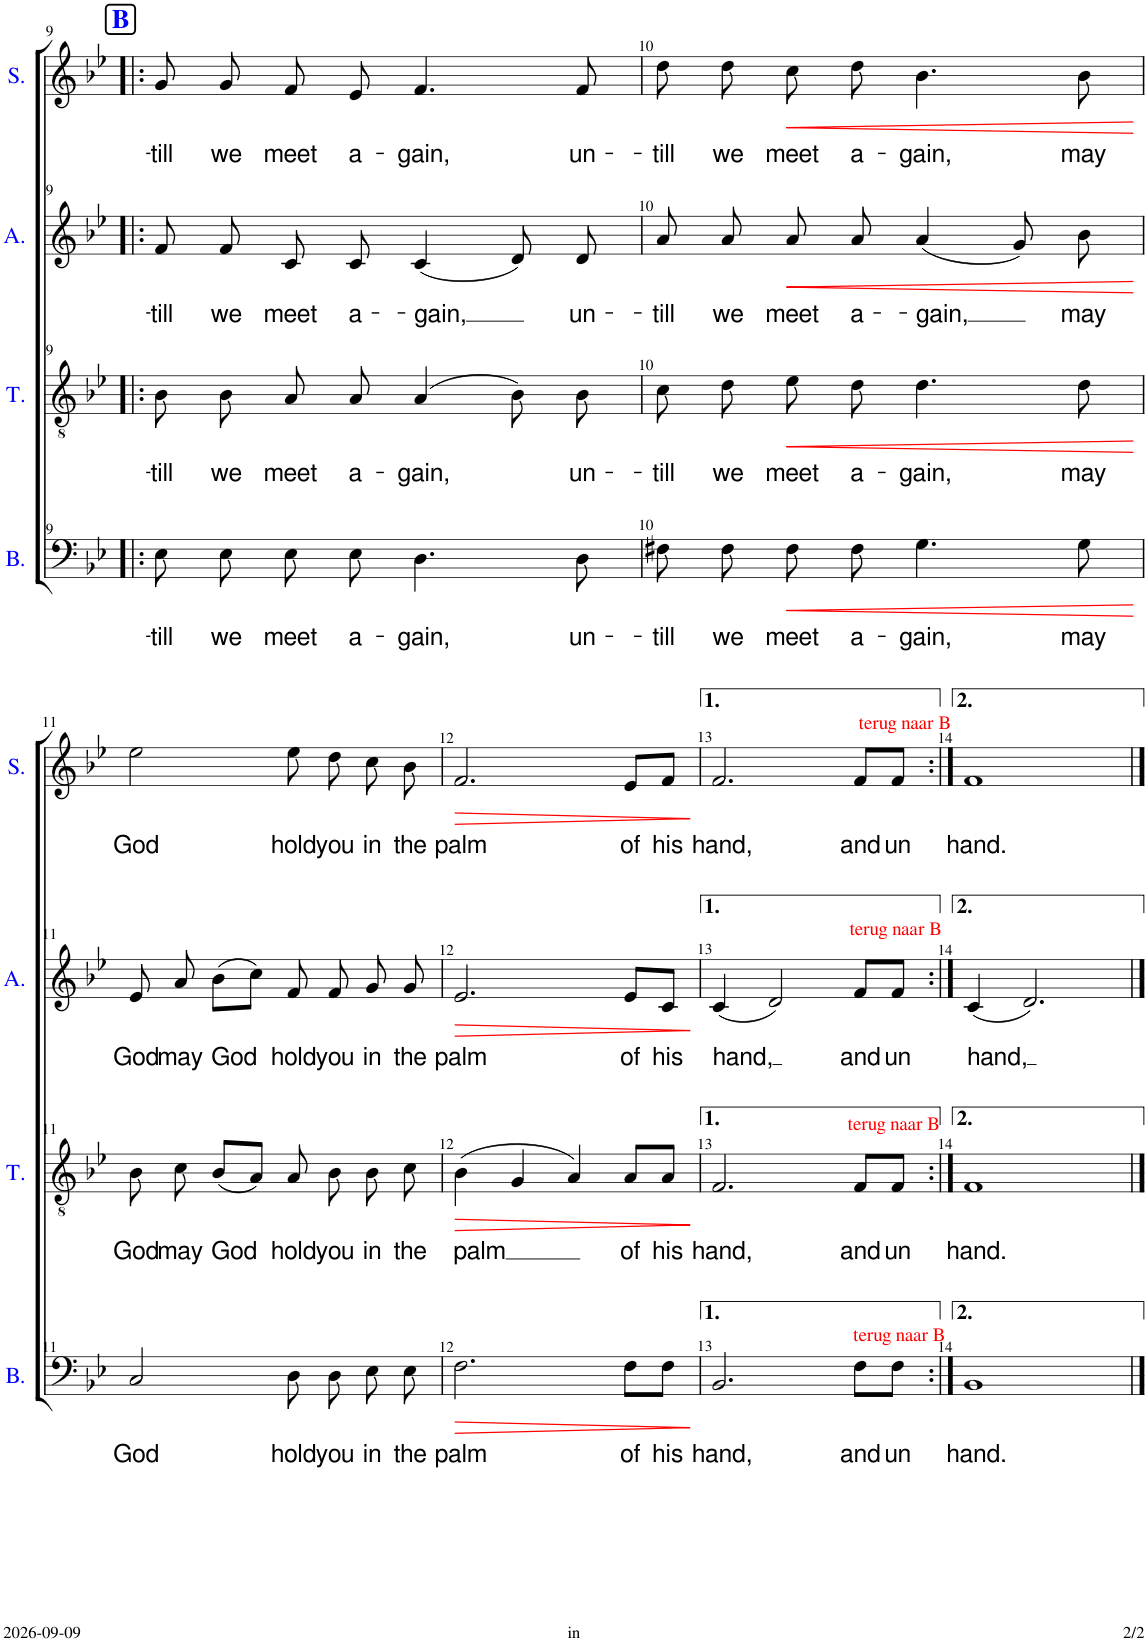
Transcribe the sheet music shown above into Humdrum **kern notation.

**kern	**text	**dynam	**kern	**text	**dynam	**kern	**text	**dynam	**kern	**text	**dynam
*part4	*part4	*part4	*part3	*part3	*part3	*part2	*part2	*part2	*part1	*part1	*part1
*staff4	*staff4	*staff4	*staff3	*staff3	*staff3	*staff2	*staff2	*staff2	*staff1	*staff1	*staff1
*I"Bass	*	*	*I"Tenor	*	*	*I"Alto	*	*	*I"Soprano	*	*
*I'B.	*	*	*I'T.	*	*	*I'A.	*	*	*I'S.	*	*
!!LO:PB:g=z
*clefF4	*	*	*clefGv2	*	*	*clefG2	*	*	*clefG2	*	*
*k[b-e-]	*	*	*k[b-e-]	*	*	*k[b-e-]	*	*	*k[b-e-]	*	*
*M4/4	*	*	*M4/4	*	*	*M4/4	*	*	*M4/4	*	*
*met(c)	*	*	*met(c)	*	*	*met(c)	*	*	*met(c)	*	*
!!LO:REH:place=s1:a:B:cj:color=#0000FF:fs=14:t=B
=9!|:	=9!|:	=9!|:	=9!|:	=9!|:	=9!|:	=9!|:	=9!|:	=9!|:	=9!|:	=9!|:	=9!|:
!	!LO:LY:b	!	!	!LO:LY:b	!	!	!LO:LY:b	!	!	!LO:LY:b	!
8E-\	-till	.	8B-\	-till	.	8f/	-till	.	8g/	-till	.
!	!LO:LY:b	!	!	!LO:LY:b	!	!	!LO:LY:b	!	!	!LO:LY:b	!
8E-\	we	.	8B-\	we	.	8f/	we	.	8g/	we	.
!	!LO:LY:b	!	!	!LO:LY:b	!	!	!LO:LY:b	!	!	!LO:LY:b	!
8E-\	meet	.	8A/	meet	.	8c/	meet	.	8f/	meet	.
!	!LO:LY:b	!	!	!LO:LY:b	!	!	!LO:LY:b	!	!	!LO:LY:b	!
8E-\	a-	.	8A/	a-	.	8c/	a-	.	8e-/	a-	.
!	!LO:LY:b	!	!	!LO:LY:b	!	!	!LO:LY:b	!	!	!LO:LY:b	!
4.D\	-gain,	.	(4A/	-gain,	.	(4c/	-gain,	.	4.f/	-gain,	.
.	.	.	8B-\)	.	.	8d/)	.	.	.	.	.
!	!LO:LY:b	!	!	!LO:LY:b	!	!	!LO:LY:b	!	!	!LO:LY:b	!
8D\	un-	.	8B-\	un-	.	8d/	un-	.	8f/	un-	.
=10	=10	=10	=10	=10	=10	=10	=10	=10	=10	=10	=10
!	!LO:LY:b	!	!	!LO:LY:b	!	!	!LO:LY:b	!	!	!LO:LY:b	!
8F#X\	-till	.	8c\	-till	.	8a/	-till	.	8dd\	-till	.
!	!LO:LY:b	!	!	!LO:LY:b	!	!	!LO:LY:b	!	!	!LO:LY:b	!
8F#\	we	.	8d\	we	.	8a/	we	.	8dd\	we	.
!	!LO:LY:b	!LO:HP:b	!	!LO:LY:b	!LO:HP:b	!	!LO:LY:b	!LO:HP:b	!	!LO:LY:b	!LO:HP:b
8F#\	meet	<	8e-\	meet	<	8a/	meet	<	8cc\	meet	<
!	!LO:LY:b	!	!	!LO:LY:b	!	!	!LO:LY:b	!	!	!LO:LY:b	!
8F#\	a-	.	8d\	a-	.	8a/	a-	.	8dd\	a-	.
!	!LO:LY:b	!	!	!LO:LY:b	!	!	!LO:LY:b	!	!	!LO:LY:b	!
4.G\	-gain,	.	4.d\	-gain,	.	(4a/	-gain,	.	4.b-\	-gain,	.
.	.	.	.	.	.	8g/)	.	.	.	.	.
!	!LO:LY:b	!	!	!LO:LY:b	!	!	!LO:LY:b	!	!	!LO:LY:b	!
8G\	may	.	8d\	may	.	8b-\	may	.	8b-\	may	.
.	.	[	.	.	[	.	.	[	.	.	[
!!LO:LB:g=z
=11	=11	=11	=11	=11	=11	=11	=11	=11	=11	=11	=11
!	!LO:LY:b	!	!	!LO:LY:b	!	!	!LO:LY:b	!	!	!LO:LY:b	!
2C/	God	.	8B-\	God	.	8e-/	God	.	2ee-\	God	.
!	!	!	!	!LO:LY:b	!	!	!LO:LY:b	!	!	!	!
.	.	.	8c\	may	.	8a/	may	.	.	.	.
!	!	!	!	!LO:LY:b	!	!	!LO:LY:b	!	!	!	!
.	.	.	(8B-/L	God	.	(8b-\L	God	.	.	.	.
.	.	.	8A/J)	.	.	8cc\J)	.	.	.	.	.
!	!LO:LY:b	!	!	!LO:LY:b	!	!	!LO:LY:b	!	!	!LO:LY:b	!
8D\	hold	.	8A/	hold	.	8f/	hold	.	8ee-\	hold	.
!	!LO:LY:b	!	!	!LO:LY:b	!	!	!LO:LY:b	!	!	!LO:LY:b	!
8D\	you	.	8B-\	you	.	8f/	you	.	8dd\	you	.
!	!LO:LY:b	!	!	!LO:LY:b	!	!	!LO:LY:b	!	!	!LO:LY:b	!
8E-\	in	.	8B-\	in	.	8g/	in	.	8cc\	in	.
!	!LO:LY:b	!	!	!LO:LY:b	!	!	!LO:LY:b	!	!	!LO:LY:b	!
8E-\	the	.	8c\	the	.	8g/	the	.	8b-\	the	.
=12	=12	=12	=12	=12	=12	=12	=12	=12	=12	=12	=12
!	!LO:LY:b	!LO:HP:b	!	!LO:LY:b	!LO:HP:b	!	!LO:LY:b	!LO:HP:b	!	!LO:LY:b	!LO:HP:b
2.F\	palm	>	(4B-\	palm	>	2.e-/	palm	>	2.f/	palm	>
.	.	.	4G/	.	.	.	.	.	.	.	.
.	.	.	4A/)	.	.	.	.	.	.	.	.
!	!LO:LY:b	!	!	!LO:LY:b	!	!	!LO:LY:b	!	!	!LO:LY:b	!
8F\L	of	.	8A/L	of	.	8e-/L	of	.	8e-/L	of	.
!	!LO:LY:b	!	!	!LO:LY:b	!	!	!LO:LY:b	!	!	!LO:LY:b	!
8F\J	his	.	8A/J	his	.	8c/J	his	.	8f/J	his	.
.	.	]	.	.	]	.	.	]	.	.	]
=13	=13	=13	=13	=13	=13	=13	=13	=13	=13	=13	=13
!	!LO:LY:b	!	!	!LO:LY:b	!	!	!LO:LY:b	!	!	!LO:LY:b	!
2.BB-/	hand,	.	2.F/	hand,	.	(4c/	hand,	.	2.f/	hand,	.
.	.	.	.	.	.	2d/)	.	.	.	.	.
!	!LO:LY:b	!	!	!LO:LY:b	!	!	!LO:LY:b	!	!	!LO:LY:b	!
8F\L	and	.	8F/L	and	.	8f/L	and	.	8f/L	and	.
!	!	!	!	!	!	!	!	!	!LO:TX:a:color=#FF0000:t=terug naar B	!	!
!	!	!	!	!	!	!LO:TX:a:color=#FF0000:t=terug naar B	!	!	!	!	!
!	!	!	!LO:TX:a:color=#FF0000:t=terug naar B	!	!	!	!	!	!	!	!
!LO:TX:a:color=#FF0000:t=terug naar B	!	!	!	!	!	!	!	!	!	!	!
!	!LO:LY:b	!	!	!LO:LY:b	!	!	!LO:LY:b	!	!	!LO:LY:b	!
8F\J	un	.	8F/J	un	.	8f/J	un	.	8f/J	un	.
=14:|!	=14:|!	=14:|!	=14:|!	=14:|!	=14:|!	=14:|!	=14:|!	=14:|!	=14:|!	=14:|!	=14:|!
!	!LO:LY:b	!	!	!LO:LY:b	!	!	!LO:LY:b	!	!	!LO:LY:b	!
1BB-	hand.	.	1F	hand.	.	(4c/	hand,	.	1f	hand.	.
.	.	.	.	.	.	2.d/)	.	.	.	.	.
==	==	==	==	==	==	==	==	==	==	==	==
*-	*-	*-	*-	*-	*-	*-	*-	*-	*-	*-	*-
